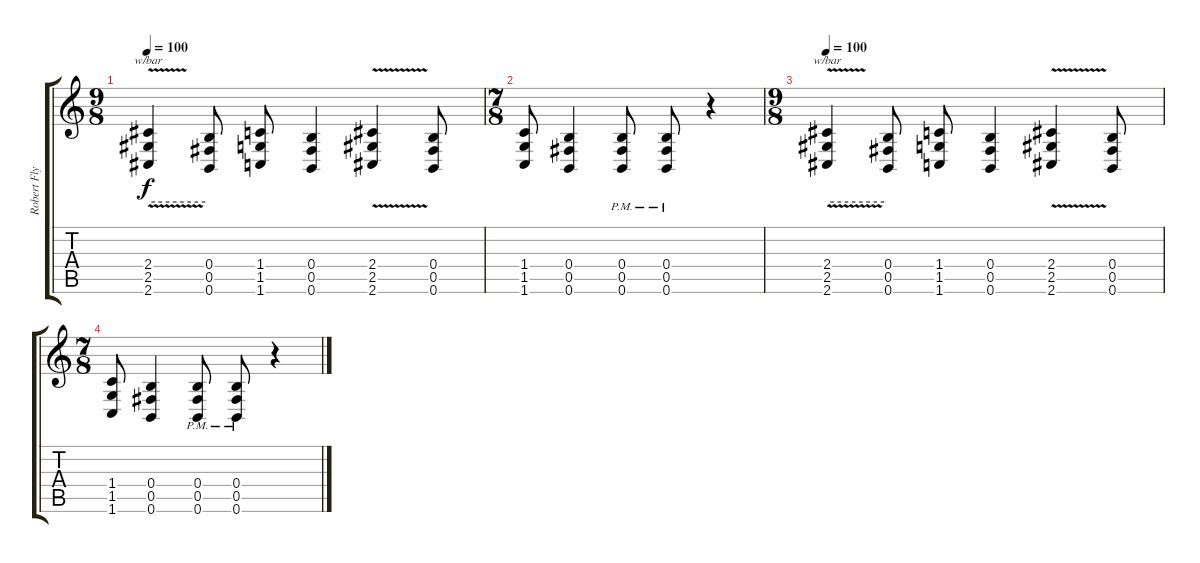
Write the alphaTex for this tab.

\track ("Robert Flynn" "Robert Fly") {instrument distortionguitar}
\staff {score tabs}
\tuning (Db4 Ab3 E3 B2 Gb2 B1) {hide}
\ts (9 8)
\tempo 100
\clef g2
\ks c
(2.4{v} 2.5{v} 2.6{v}).4{tbe (hold default 0 0 60 0) dy f} (0.4 0.5 0.6).8 (1.4 1.5 1.6).8 (0.4 0.5 0.6).4 (2.4{v} 2.5{v} 2.6{v}).4 (0.4 0.5 0.6).8 |
\ts (7 8)
(1.4 1.5 1.6).8 (0.4 0.5 0.6).4 (0.4{pm} 0.5{pm} 0.6{pm}).8 (0.4{pm} 0.5 0.6).8 r.4 |
\ts (9 8)
\tempo 100
(2.4{v} 2.5{v} 2.6{v}).4{tbe (hold default 0 0 60 0)} (0.4 0.5 0.6).8 (1.4 1.5 1.6).8 (0.4 0.5 0.6).4 (2.4{v} 2.5{v} 2.6{v}).4 (0.4 0.5 0.6).8 |
\ts (7 8)
(1.4 1.5 1.6).8 (0.4 0.5 0.6).4 (0.4{pm} 0.5{pm} 0.6{pm}).8 (0.4{pm} 0.5 0.6).8 r.4
